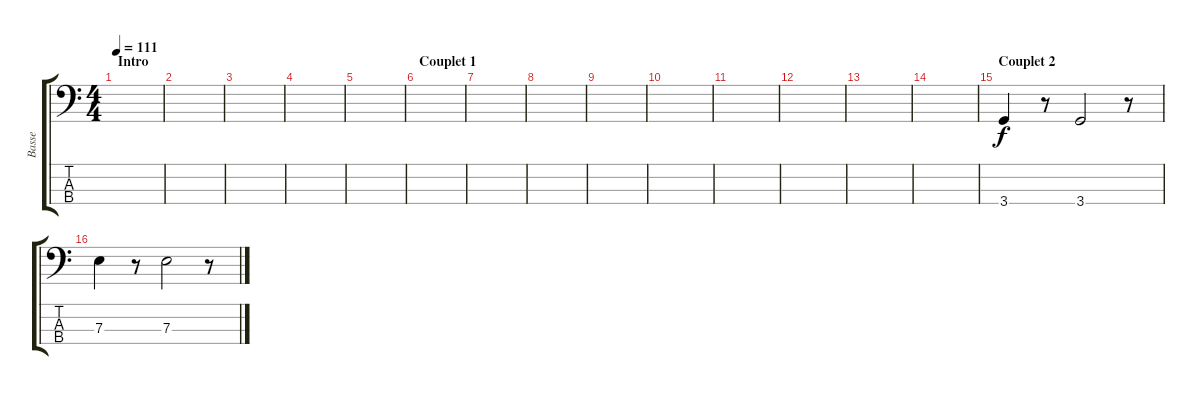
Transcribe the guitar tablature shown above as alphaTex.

\track ("Basse" "Basse") {instrument acousticbass}
\staff {score tabs}
\tuning (G2 D2 A1 E1) {hide}
\ts (4 4)
\section ("" "Intro")
\tempo 111
\clef f4
\ks c
|
|
|
|
|
\section ("" "Couplet 1")
|
|
|
|
|
|
|
|
|
\section ("" "Couplet 2")
3.4.4 r.8 3.4.2 r.8 |
7.3.4 r.8 7.3.2 r.8
